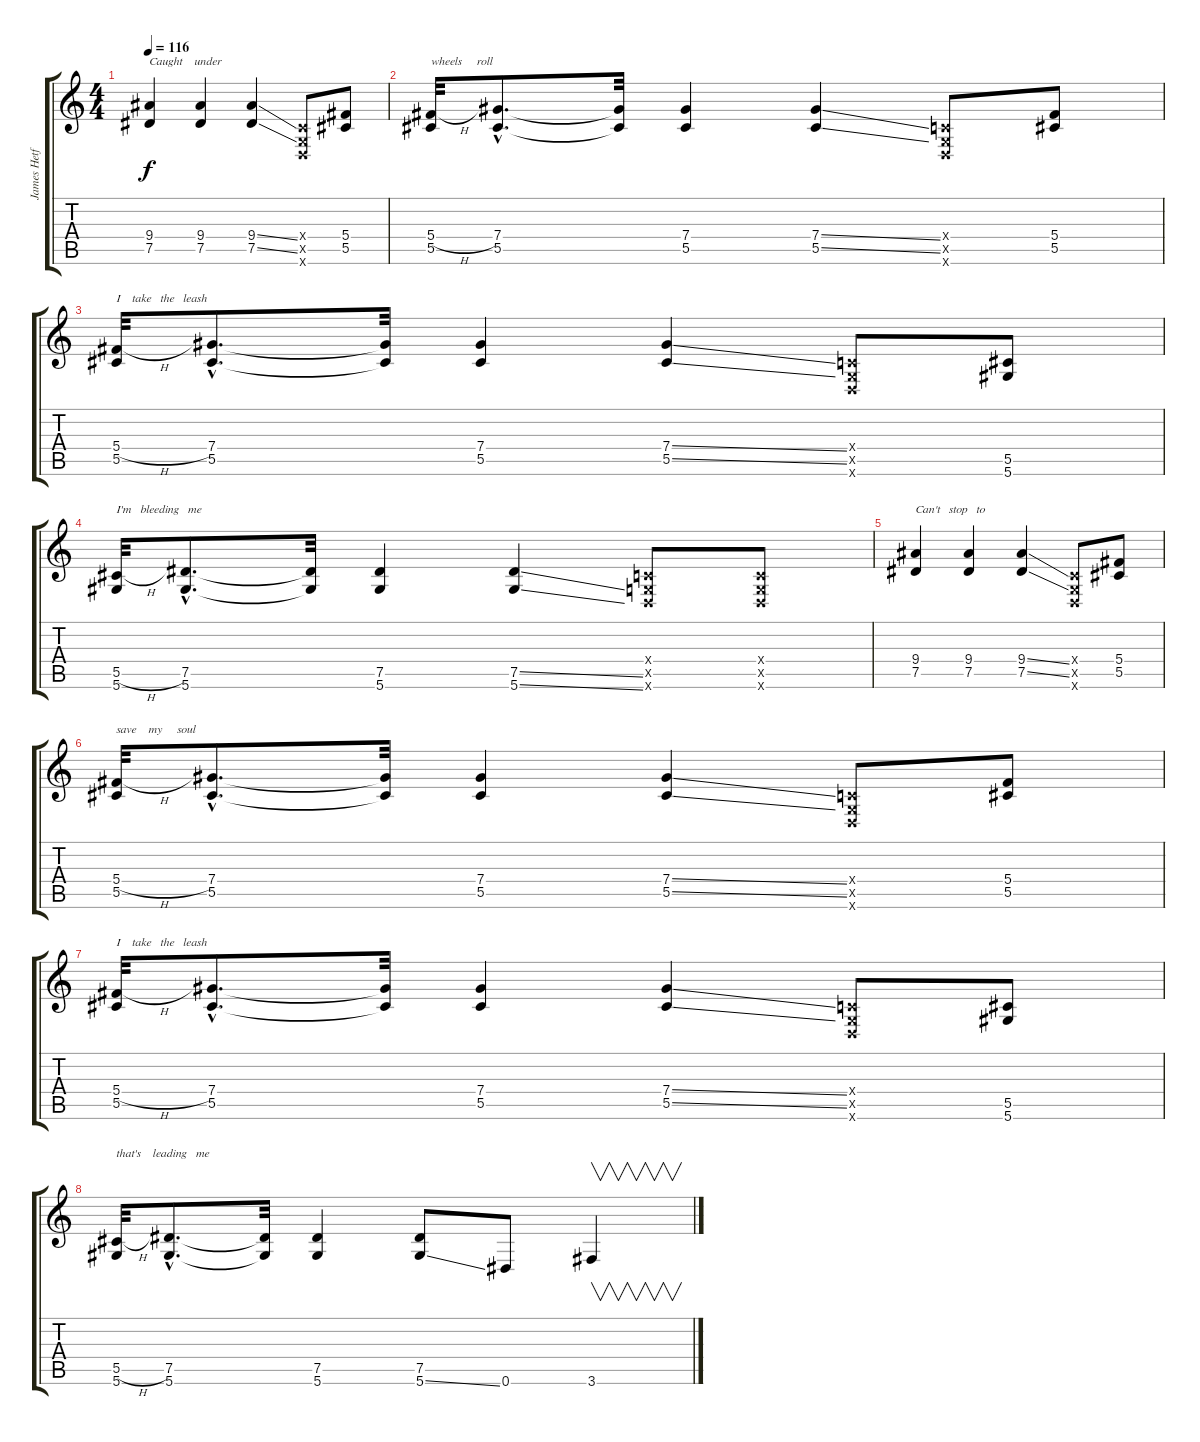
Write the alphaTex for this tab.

\track ("James Hetfield" "James Hetf") {instrument electricguitarclean}
\staff {score tabs}
\tuning (Eb4 Bb3 Gb3 Db3 Ab2 Eb2) {hide}
\ts (4 4)
\tempo 116
\clef g2
\ks c
(9.4 7.5).4{txt "Caught    under   " dy f instrument distortionguitar} (9.4 7.5).4 (9.4{ss} 7.5{ss}).4 (-1.4{x} -1.5{x} -1.6{x}).8 (5.4 5.5).8 |
(5.4{h} 5.5).32{txt "wheels     roll"} (7.4{hac} 5.5{hac}).8{d} (7.4{t} 5.5{t}).32 (7.4 5.5).4 (7.4{ss} 5.5{ss}).4 (-1.4{x} -1.5{x} -1.6{x}).8 (5.4 5.5).8 |
(5.4{h} 5.5).32{txt "I    take   the   leash"} (7.4{hac} 5.5{hac}).8{d} (7.4{t} 5.5{t}).32 (7.4 5.5).4 (7.4{ss} 5.5{ss}).4 (-1.4{x} -1.5{x} -1.6{x}).8 (5.5 5.6).8 |
(5.5{h} 5.6).32{txt "I'm   bleeding   me"} (7.5{hac} 5.6{hac}).8{d} (7.5{t} 5.6{t}).32 (7.5 5.6).4 (7.5{ss} 5.6{ss}).4 (-1.4{x} -1.5{x} -1.6{x}).8 (-1.4{x} -1.5{x} -1.6{x}).8 |
(9.4 7.5).4{txt "Can't   stop   to "} (9.4 7.5).4 (9.4{ss} 7.5{ss}).4 (-1.4{x} -1.5{x} -1.6{x}).8 (5.4 5.5).8 |
(5.4{h} 5.5).32{txt "save    my     soul"} (7.4{hac} 5.5{hac}).8{d} (7.4{t} 5.5{t}).32 (7.4 5.5).4 (7.4{ss} 5.5{ss}).4 (-1.4{x} -1.5{x} -1.6{x}).8 (5.4 5.5).8 |
(5.4{h} 5.5).32{txt "I    take   the   leash"} (7.4{hac} 5.5{hac}).8{d} (7.4{t} 5.5{t}).32 (7.4 5.5).4 (7.4{ss} 5.5{ss}).4 (-1.4{x} -1.5{x} -1.6{x}).8 (5.5 5.6).8 |
(5.5{h} 5.6).32{txt "that's    leading   me"} (7.5{hac} 5.6{hac}).8{d} (7.5{t} 5.6{t}).32 (7.5 5.6).4 (7.5{ss} 5.6{ss}).8 0.6.8 3.6.4{v}
